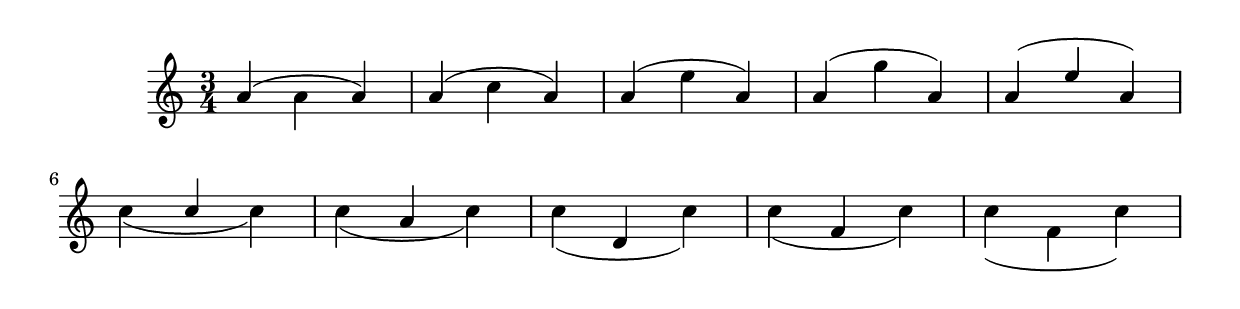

\version "2.7.13"
\header{
  texidoc="
Slurs should look nice and symmetric.  The curvature may increase
only to avoid noteheads, and as little as possible.  Slurs never
run through noteheads or stems.
"
}


\relative c''{
  \time 3/4
  \slurUp
  \stemNeutral a ( \stemDown a \stemNeutral  a) a( c  a) a( e'  a,) a( g'  a,)
  \stemUp a( e'  a,)
  \break
  \slurDown
  \stemNeutral c ( \stemUp c \stemNeutral  c) c ( a  c) c( d,  c') c( f,  c')
  \stemDown c( f,  c')
}
\layout{
  linewidth = 120.\mm
}


